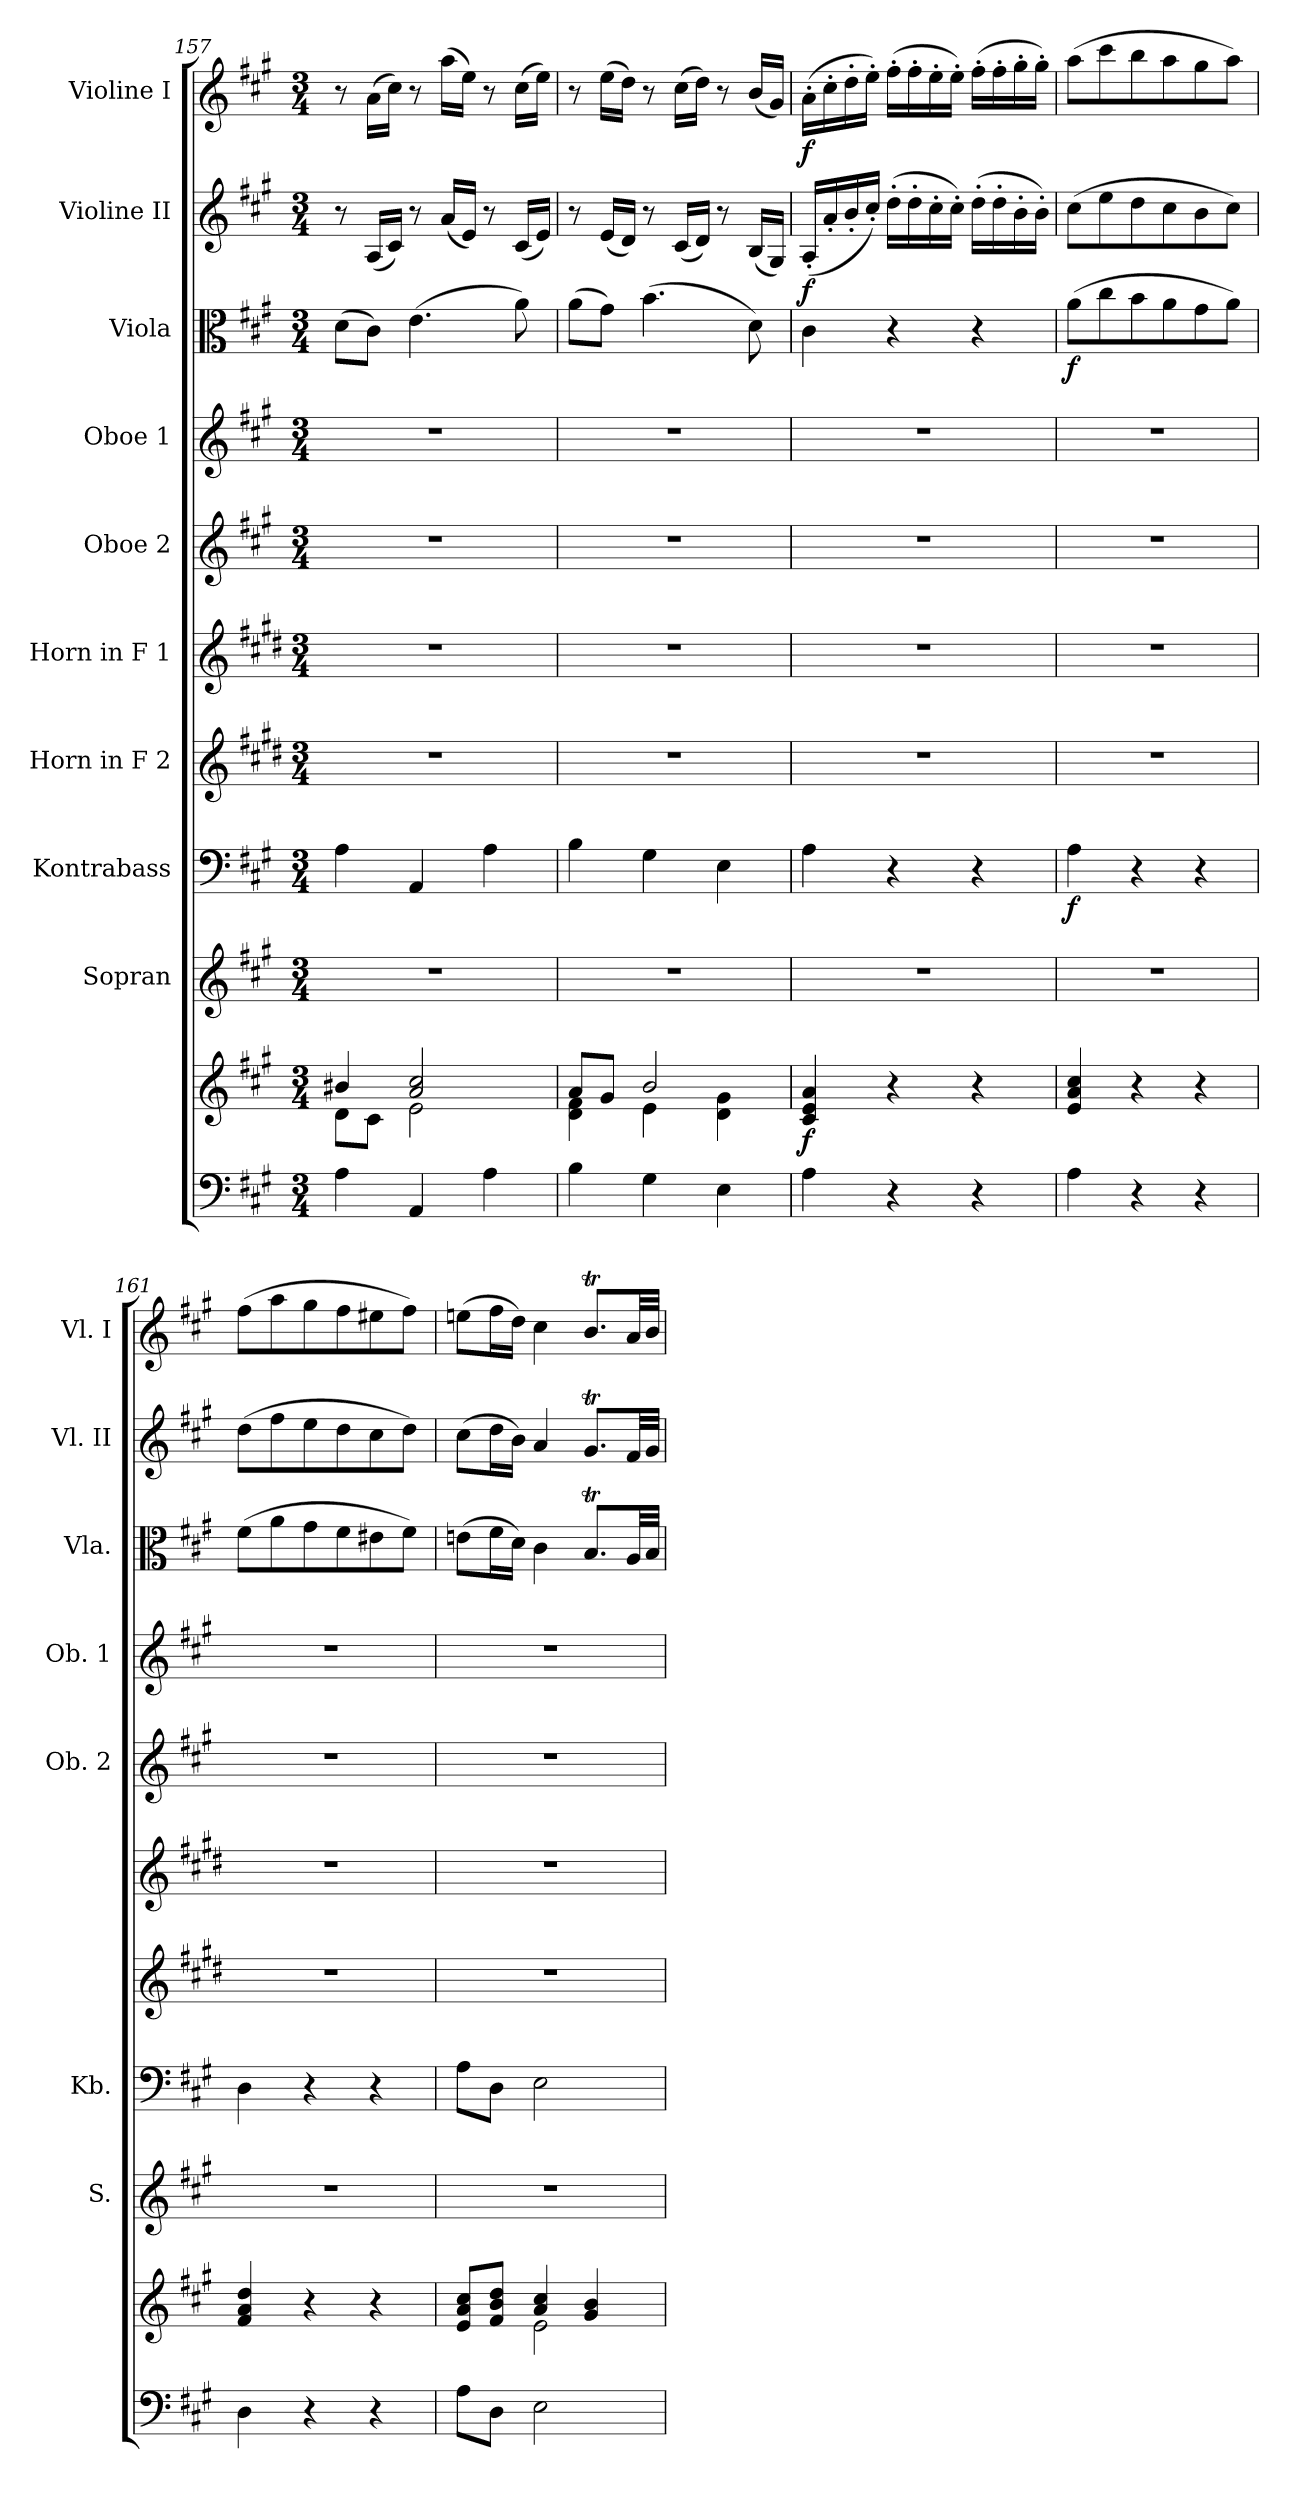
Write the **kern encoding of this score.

**kern	**kern	**dynam	**kern	**kern	**dynam	**kern	**kern	**kern	**kern	**kern	**dynam	**kern	**dynam	**kern	**dynam
*part10	*part10	*part10	*part9	*part8	*part8	*part7	*part6	*part5	*part4	*part3	*part3	*part2	*part2	*part1	*part1
*staff11	*staff10	*staff10/11	*staff9	*staff8	*staff8	*staff7	*staff6	*staff5	*staff4	*staff3	*staff3	*staff2	*staff2	*staff1	*staff1
*	*	*	*I"Sopran	*I"Kontrabass	*	*I"Horn in F 2	*I"Horn in F 1	*I"Oboe 2	*I"Oboe 1	*I"Viola	*	*I"Violine II	*	*I"Violine I	*
*	*	*	*I'S.	*I'Kb.	*	*	*	*I'Ob. 2	*I'Ob. 1	*I'Vla.	*	*I'Vl. II	*	*I'Vl. I	*
*clefF4	*clefG2	*	*clefG2	*clefF4	*	*clefG2	*clefG2	*clefG2	*clefG2	*clefC3	*	*clefG2	*	*clefG2	*
*	*	*	*	*ITrd7c12	*	*ITrd4c7	*ITrd4c7	*	*	*	*	*	*	*	*
*k[f#c#g#]	*k[f#c#g#]	*	*k[f#c#g#]	*k[f#c#g#]	*	*k[f#c#g#]	*k[f#c#g#]	*k[f#c#g#]	*k[f#c#g#]	*k[f#c#g#]	*	*k[f#c#g#]	*	*k[f#c#g#]	*
*A:	*A:	*	*A:	*A:	*	*A:	*A:	*A:	*A:	*A:	*	*A:	*	*A:	*
*M3/4	*M3/4	*	*M3/4	*M3/4	*	*M3/4	*M3/4	*M3/4	*M3/4	*M3/4	*	*M3/4	*	*M3/4	*
=157	=157	=157	=157	=157	=157	=157	=157	=157	=157	=157	=157	=157	=157	=157	=157
*	*^	*	*	*	*	*	*	*	*	*	*	*	*	*	*
4A\	4b#X/	8d\L	.	2.r	4AA\	.	2.r	2.r	2.r	2.r	(>8d\L	.	8r	.	8r	.
.	.	8c#\J	.	.	.	.	.	.	.	.	8c#\J)	.	(<16A/LL	.	(>16a\LL	.
.	.	.	.	.	.	.	.	.	.	.	.	.	16c#/JJ)	.	16cc#\JJ)	.
4AA/	2a/ 2cc#/	2e\	.	.	4AAA/	.	.	.	.	.	(>4.e\	.	8r	.	8r	.
.	.	.	.	.	.	.	.	.	.	.	.	.	(<16a/LL	.	(>16aa\LL	.
.	.	.	.	.	.	.	.	.	.	.	.	.	16e/JJ)	.	16ee\JJ)	.
4A\	.	.	.	.	4AA\	.	.	.	.	.	.	.	8r	.	8r	.
.	.	.	.	.	.	.	.	.	.	.	8a\)	.	(<16c#/LL	.	(>16cc#\LL	.
.	.	.	.	.	.	.	.	.	.	.	.	.	16e/JJ)	.	16ee\JJ)	.
=158	=158	=158	=158	=158	=158	=158	=158	=158	=158	=158	=158	=158	=158	=158	=158	=158
4B\	8a/L	4d\ 4f#\	.	2.r	4BB\	.	2.r	2.r	2.r	2.r	(>8a\L	.	8r	.	8r	.
.	8g#/J	.	.	.	.	.	.	.	.	.	8g#\J)	.	(<16e/LL	.	(>16ee\LL	.
.	.	.	.	.	.	.	.	.	.	.	.	.	16d/JJ)	.	16dd\JJ)	.
4G#\	2b/	4e\	.	.	4GG#\	.	.	.	.	.	(>4.b\	.	8r	.	8r	.
.	.	.	.	.	.	.	.	.	.	.	.	.	(<16c#/LL	.	(>16cc#\LL	.
.	.	.	.	.	.	.	.	.	.	.	.	.	16d/JJ)	.	16dd\JJ)	.
4E\	.	4d\ 4g#\	.	.	4EE\	.	.	.	.	.	.	.	8r	.	8r	.
.	.	.	.	.	.	.	.	.	.	.	8d\)	.	(<16B/LL	.	(<16b/LL	.
.	.	.	.	.	.	.	.	.	.	.	.	.	16G#/JJ)	.	16g#/JJ)	.
*	*v	*v	*	*	*	*	*	*	*	*	*	*	*	*	*	*
!!LO:PB:g=z
=159	=159	=159	=159	=159	=159	=159	=159	=159	=159	=159	=159	=159	=159	=159	=159
!	!	!LO:DY:b	!	!	!	!	!	!	!	!	!	!	!LO:DY:b	!	!LO:DY:b
4A\	4c#/ 4e/ 4a/	f	2.r	4AA\	.	2.r	2.r	2.r	2.r	4c#\	.	(<16A'</LL	f	(>16a'>\LL	f
.	.	.	.	.	.	.	.	.	.	.	.	16a'</	.	16cc#'>\	.
.	.	.	.	.	.	.	.	.	.	.	.	16b'</	.	16dd'>\	.
.	.	.	.	.	.	.	.	.	.	.	.	16cc#'</JJ)	.	16ee'>\JJ)	.
4r	4r	.	.	4r	.	.	.	.	.	4r	.	(>16dd'>\LL	.	(>16ff#'>\LL	.
.	.	.	.	.	.	.	.	.	.	.	.	16dd'>\	.	16ff#'>\	.
.	.	.	.	.	.	.	.	.	.	.	.	16cc#'>\	.	16ee'>\	.
.	.	.	.	.	.	.	.	.	.	.	.	16cc#'>\JJ)	.	16ee'>\JJ)	.
4r	4r	.	.	4r	.	.	.	.	.	4r	.	(>16dd'>\LL	.	(>16ff#'>\LL	.
.	.	.	.	.	.	.	.	.	.	.	.	16dd'>\	.	16ff#'>\	.
.	.	.	.	.	.	.	.	.	.	.	.	16b'>\	.	16gg#'>\	.
.	.	.	.	.	.	.	.	.	.	.	.	16b'>\JJ)	.	16gg#'>\JJ)	.
=160	=160	=160	=160	=160	=160	=160	=160	=160	=160	=160	=160	=160	=160	=160	=160
!	!	!	!	!	!LO:DY:b	!	!	!	!	!	!LO:DY:b	!	!	!	!
4A\	4e/ 4a/ 4cc#/	.	2.r	4AA\	f	2.r	2.r	2.r	2.r	(>8a\L	f	(>8cc#\L	.	(>8aa\L	.
.	.	.	.	.	.	.	.	.	.	8cc#\	.	8ee\	.	8ccc#\	.
4r	4r	.	.	4r	.	.	.	.	.	8b\	.	8dd\	.	8bb\	.
.	.	.	.	.	.	.	.	.	.	8a\	.	8cc#\	.	8aa\	.
4r	4r	.	.	4r	.	.	.	.	.	8g#\	.	8b\	.	8gg#\	.
.	.	.	.	.	.	.	.	.	.	8a\J)	.	8cc#\J)	.	8aa\J)	.
=161	=161	=161	=161	=161	=161	=161	=161	=161	=161	=161	=161	=161	=161	=161	=161
4D\	4f#/ 4a/ 4dd/	.	2.r	4DD\	.	2.r	2.r	2.r	2.r	(>8f#\L	.	(>8dd\L	.	(>8ff#\L	.
.	.	.	.	.	.	.	.	.	.	8a\	.	8ff#\	.	8aa\	.
4r	4r	.	.	4r	.	.	.	.	.	8g#\	.	8ee\	.	8gg#\	.
.	.	.	.	.	.	.	.	.	.	8f#\	.	8dd\	.	8ff#\	.
4r	4r	.	.	4r	.	.	.	.	.	8e#X\	.	8cc#\	.	8ee#X\	.
.	.	.	.	.	.	.	.	.	.	8f#\J)	.	8dd\J)	.	8ff#\J)	.
=162	=162	=162	=162	=162	=162	=162	=162	=162	=162	=162	=162	=162	=162	=162	=162
*	*^	*	*	*	*	*	*	*	*	*	*	*	*	*	*
8A\L	8e/ 8a/ 8cc#/L	4ryy	.	2.r	8AA\L	.	2.r	2.r	2.r	2.r	(>8en\L	.	(>8cc#\L	.	(>8een\L	.
8D\J	8f#/ 8b/ 8dd/J	.	.	.	8DD\J	.	.	.	.	.	16f#\L	.	16dd\L	.	16ff#\L	.
.	.	.	.	.	.	.	.	.	.	.	16d\JJ)	.	16b\JJ)	.	16dd\JJ)	.
2E\	4a/ 4cc#/	2e\	.	.	2EE\	.	.	.	.	.	4c#\	.	4a/	.	4cc#\	.
.	4g#/ 4b/	.	.	.	.	.	.	.	.	.	8.BT/L	.	8.g#t/L	.	8.bT/L	.
.	.	.	.	.	.	.	.	.	.	.	32A/LL	.	32f#/LL	.	32a/LL	.
.	.	.	.	.	.	.	.	.	.	.	32B/JJJ	.	32g#/JJJ	.	32b/JJJ	.
*	*v	*v	*	*	*	*	*	*	*	*	*	*	*	*	*	*
=	=	=	=	=	=	=	=	=	=	=	=	=	=	=	=
*-	*-	*-	*-	*-	*-	*-	*-	*-	*-	*-	*-	*-	*-	*-	*-
